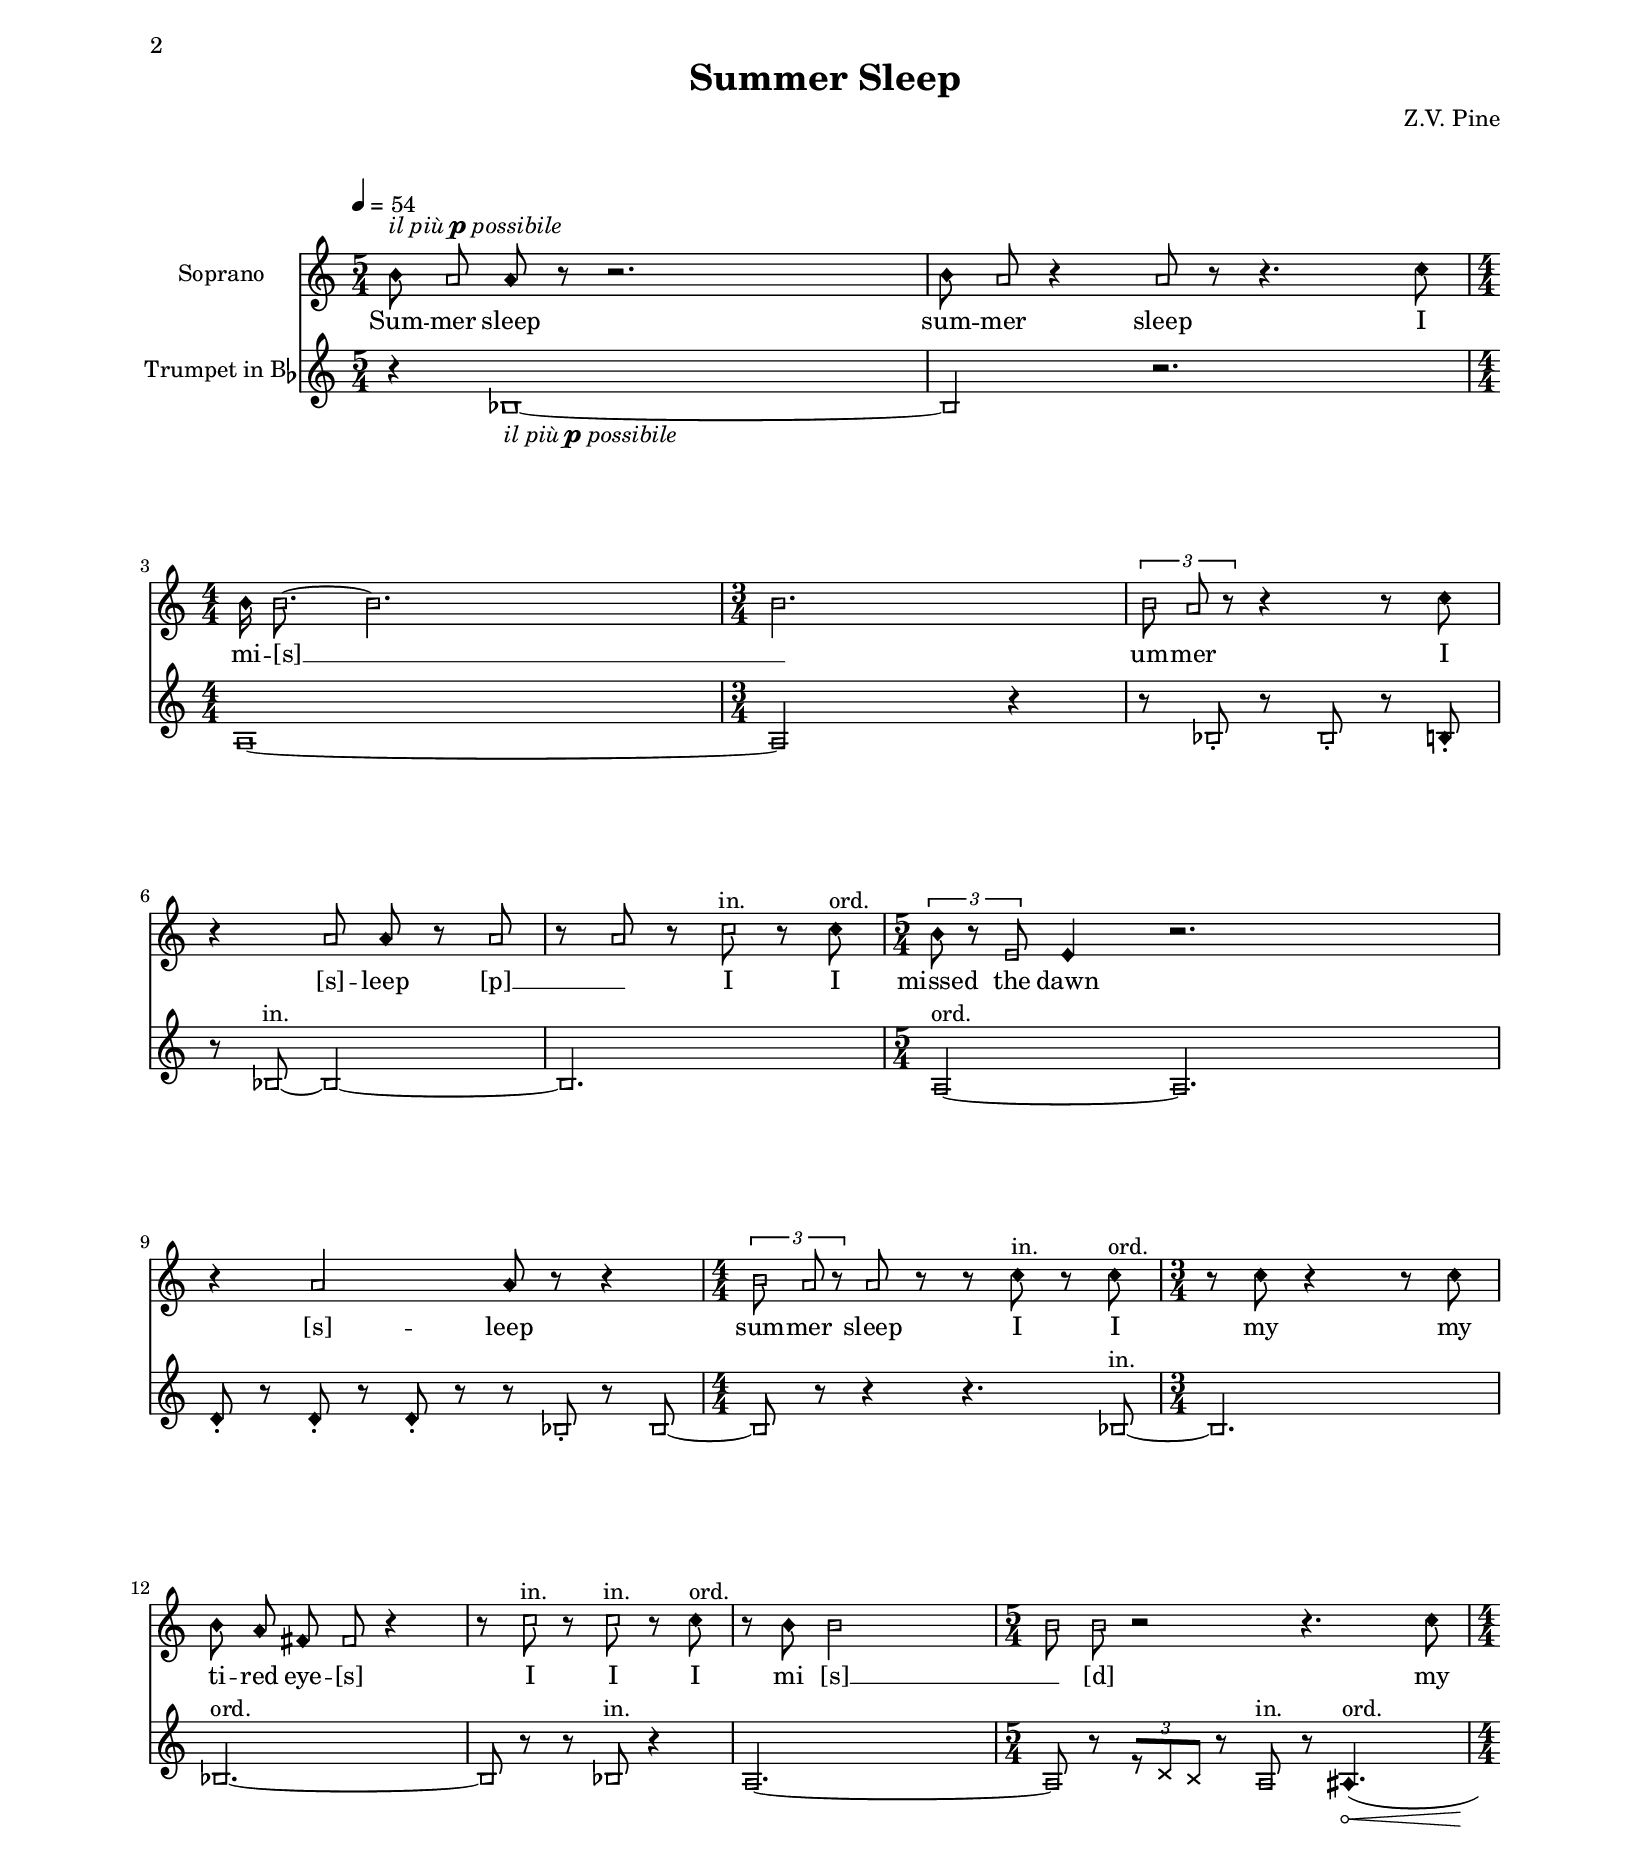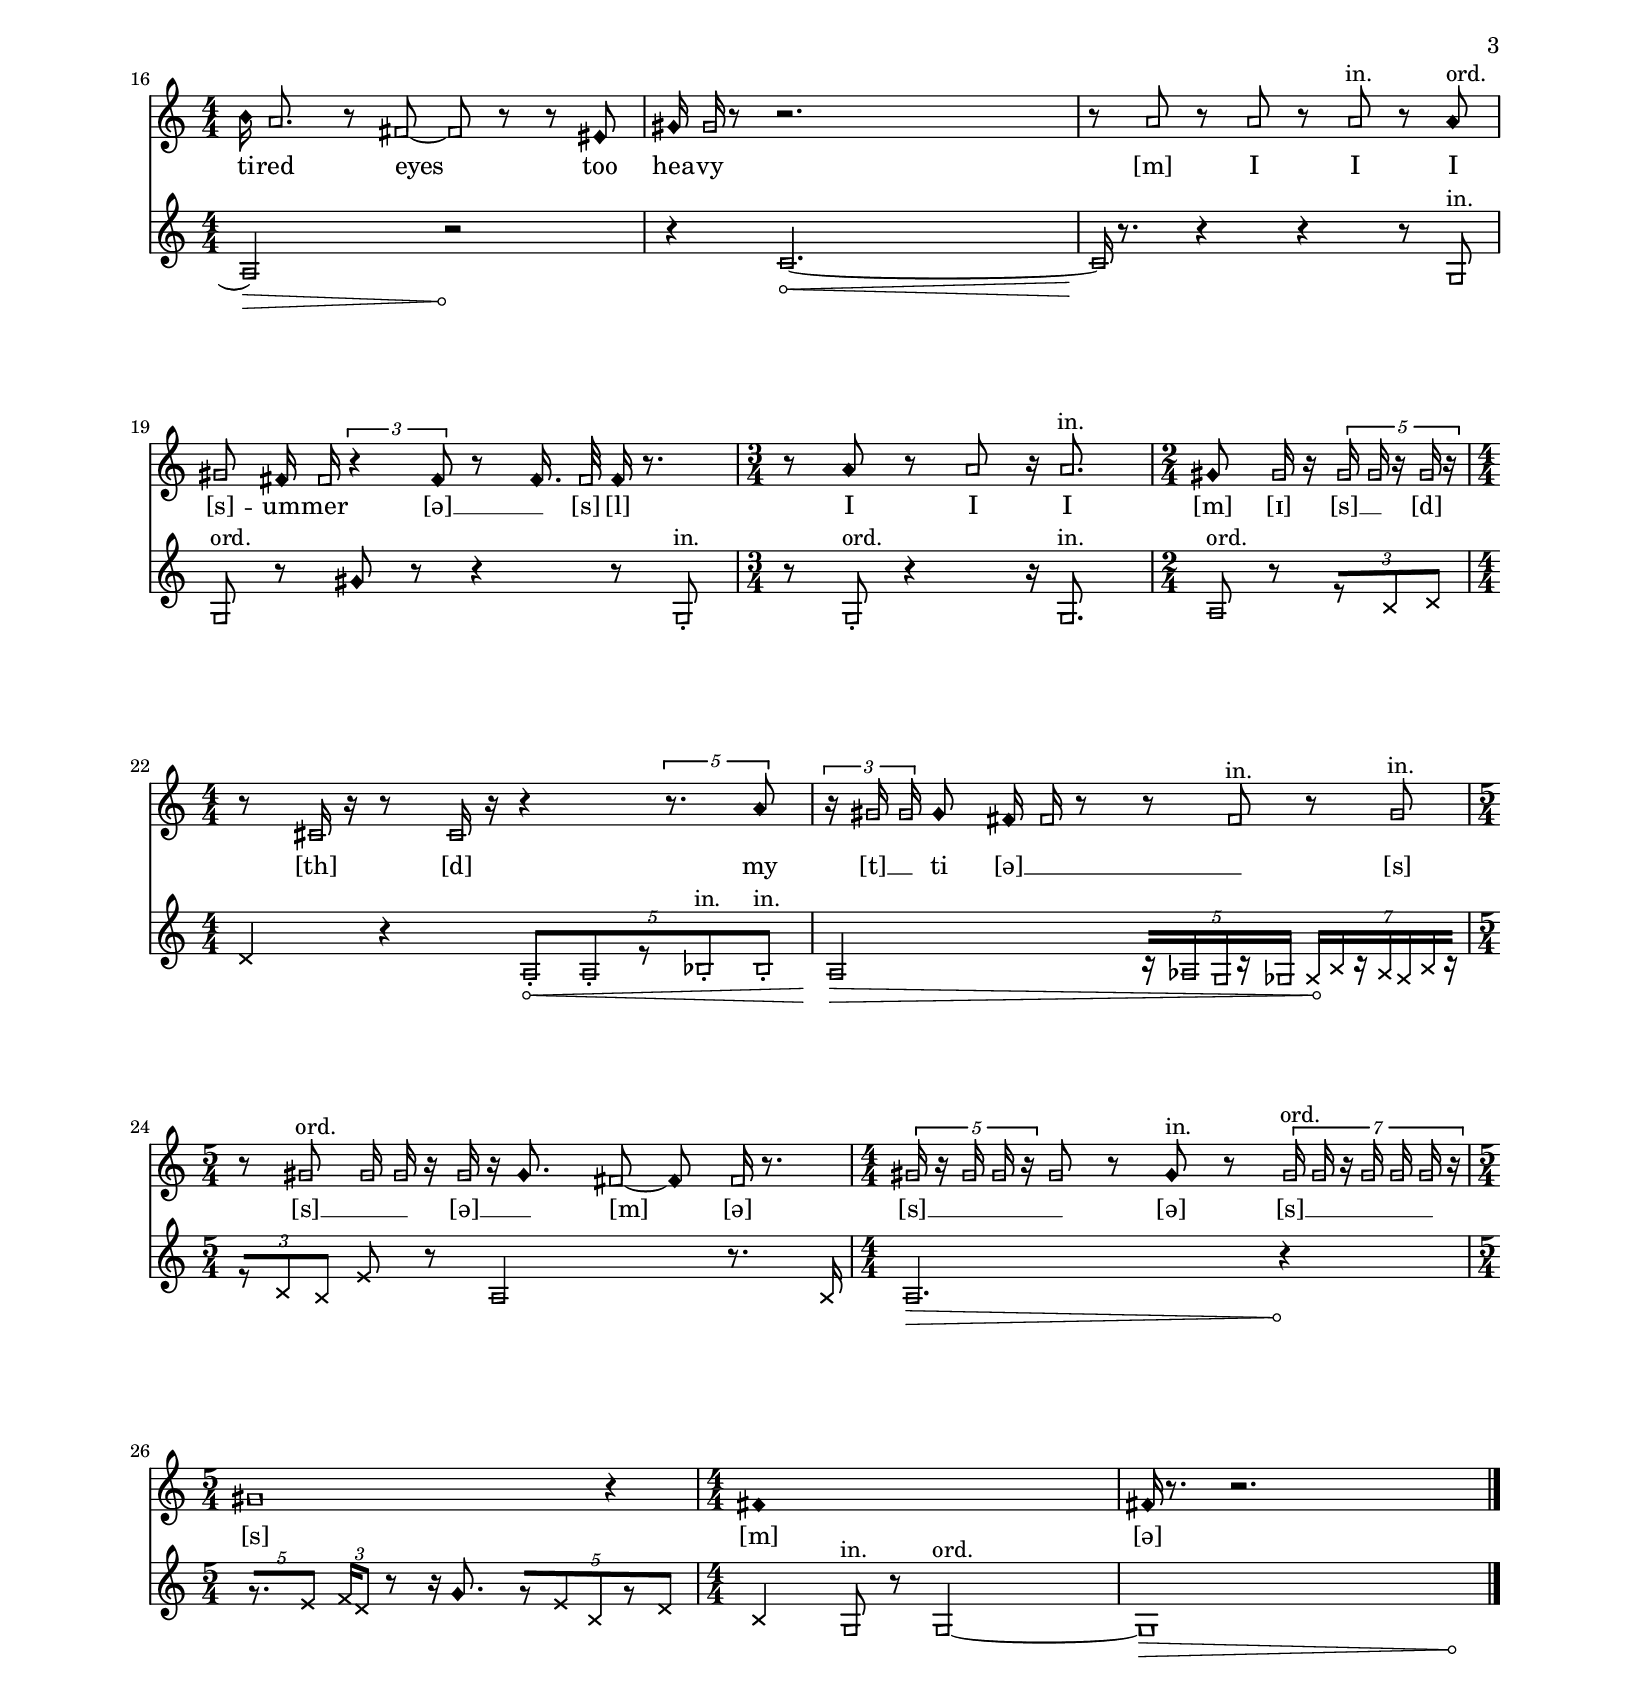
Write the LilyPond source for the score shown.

%summer.ly
%Created on 09 12, 2019 at 06:05

\version "2.19.83"
\include "./z/note.ily"
\version "2.18.2"
wholeFinesse =
  #'((moveto -0.7  0.54)
     (lineto -0.7 -0.52)
     (lineto  0.7 -0.52)
     (lineto  0.7  0.54)
     (lineto -0.7  0.54)
     (lineto -0.65  0.5 )
     (lineto  0.45  0.5 )
     (lineto  0.65 -0.48)
     (lineto -0.45 -0.48)
     (lineto -0.65 0.5  )
     (closepath)) 

halfFinesse =
  #'((moveto -0.6  0.52)
     (lineto -0.6 -0.50)
     (lineto  0.6 -0.50)
     (lineto  0.6  0.52)
     (lineto -0.6  0.52)
     (lineto -0.53  0.35)
     (lineto  0.53  0.49 )
     (lineto  0.53 -0.33)
     (lineto -0.53 -0.47)
     (lineto -0.53  0.35 )
     (closepath)) 

#(define (square-head grob)
   (let ((duration (ly:grob-property grob 'duration-log)))
     (if (>= duration 1)
         (grob-interpret-markup grob
                #{
                  \markup
                    \halign #-1.5
                    \override #'(filled . #t) \path #0.1  #halfFinesse
                 #})
         (grob-interpret-markup grob
                #{
                  \markup {
                    %\overlay { 
                      %\filled-box #'(-0.73 . 0.73) #'(-0.55 . 0.58) #0
                      %\transparent
                      %\with-color #white
                      \halign #-0.7
                      \override #'(filled . #t) \path #0.1  #wholeFinesse
                    %}
                  }
                 #}))))

square-old = \once \override NoteHead.stencil = #square-head
square = #(define-music-function (music)(ly:music?) #{
  \override NoteHead.stencil = #square-head
  $music
  \revert NoteHead.stencil
#})

\version "2.19.82"

half-harmonic = #(define-music-function
  (parser location mus)
  (ly:music?)
  #{
    \temporary \override NoteHead.style = #'harmonic-black
    #mus
    \revert NoteHead.style
  #})



square-trumpet = #(define-music-function (music)(ly:music?) #{
  \override NoteHead.stencil = #square-head
  \transpose c ces { $music }
  \revert NoteHead.stencil
#})

sopranoOne = \relative c'' {
  \autoBeamOff
  \half-harmonic {
    \time 5/4
    b8^\markup \italic { il più \dynamic p possibile } \square a a r8 r2. | %m1
    b8 \square a r4 \square a8 r r4. c8 | %m2
    \time 4/4
    b16 \square b8.~ \square b2. | %m3
    \time 3/4
    \square b2. | %m4
    \tuplet 3/2 \square { b8 a8 r} r4 r8 c8 | %m5
    r4 \square a8 a8 r8 \square a | %m6
    r8 \square a8 r8 \square c^"in." r8 c^"ord." | %m7
    \time 5/4 
    \tuplet 3/2 { b8 r8 \square e,8 } e4 r2. | %m8
    r4 \square a2 a8 r8 r4 | %m9
    \time 4/4
    \square { \tuplet 3/2 { b8 a r} a } r r c^"in." r c^"ord." | %m10
    \time 3/4 r8 c r4 r8 c | %m11
    b8 a fis \square fis r4 | %m12
    r8 \square c'^"in." r8 \square c^"in." r8 c^"ord." | %m13
    r8 b8 \square b2 | %m14
    \time 5/4
    \square { b8 b } r2 r4. c8 | %m15
    \time 4/4
    b16 \square a8. r8 \square { fis~ 8 } r8 r eis | %m16
    gis16 \square gis r8 r2. | %m17
  }
}

sopranoTwo = \relative c'' {
  \autoBeamOff
  \half-harmonic {
    r8 \square { a r a r a^"in." } r a^"ord." | %m18
    \square gis8 fis16 \square 16 \tuplet 3/2 { r4 8 } r8 16. \square 32 16 r8. | %m19
    \time 3/4
    r8 a r8 \square { 8 r16 8.^"in." } | %m20
    \time 2/4
    gis8 \square 16 r16 \tuplet 5/4 \square {16 16 r gis16 r } %21
    \time 4/4
    r8 \square { cis,16 r r8 16 r } r4 \tuplet 5/4 { r8. a'8 } | %m22
    \tuplet 3/2 \square {r16 gis gis} gis8 fis16 \square 16 r8 
      r \square 8^"in." r \square gis8^"in." | %23
    \time 5/4
    r8 \square {gis^"ord." 16 16 r gis16} 
      r16 gis8. \square fis8~ fis \square 16 r8. | %m24
    \time 4/4
    \tuplet 5/4 \square {gis16 r gis16 16 r} \square gis8 r gis^"in." r8
      \tuplet 7/4 \square {gis16^"ord." 16 r gis16 16 16 r} | %m25
    \time 5/4
    \square gis1 r4 | %m26
    \time 4/4
    fis1 | %m27
    fis16 r8. r2. | %m28
  }
}

wordsOne = \lyricmode {
  Sum -- mer sleep
  sum -- mer sleep I 
  mi -- [s] __ \skip 1
  um -- mer I
  [s] -- leep [p] __ \skip 1
   I I
  missed the dawn
  [s] -- leep
  sum -- mer sleep I I
  my my ti -- red eye -- [s]
  I I I mi [s] __ \skip 1
  [d] my
  ti -- red eyes too 
  hea -- vy
}
wordsTwo = \lyricmode {
  [m] I I I 
  [s] -- um -- mer [ə] __ \skip 1 [s] [l] 
  I I I [m] [ɪ] [s] __ \skip 1 [d]
  [th] [d] my
  [t] __ \skip 1 ti [ə] __ \skip 1 \skip 1 [s]
  [s] __ \skip 1 \skip 1 [ə] __ \skip 1 [m] [ə] 
  [s] __ \skip 1 \skip 1 \skip 1 [ə] [s] __ \skip 1 \skip 1 \skip 1 \skip 1
  [s]
  [m]
  [ə] 
}

trumpetOne = \relative c' {
  \time 5/4
  r4 \square-trumpet a1_\markup \italic {il più \dynamic p possibile}~ | 
  \square-trumpet a2 r2. |
  \time 4/4
  \square-trumpet gis1~ | %m3
  \time 3/4
  \square-trumpet gis2 r4 | %m4
  r8 \square-trumpet {a-. r a-. } r \half-harmonic a-. | %5
  r \square-trumpet a8^"in."~ \square-trumpet a2~ | %m6
  \square-trumpet a2. | %m7
  \time 5/4
  \square-trumpet gis2^"ord."~ \square-trumpet gis2. | %m8
  \half-harmonic { c8-. r c-. r c-. r } r8 \square-trumpet a-. r8 \square-trumpet a~ | %m9
  \time 4/4
  \square-trumpet a8 r8 r4 r4. \square-trumpet a8^"in."~ | %m10
  \time 3/4
  \square-trumpet a2. | %m11
  \square-trumpet a2.^"ord."~ | %12
  \square-trumpet a8 r8 r8 \square-trumpet a^"in." r4 | %m13
  \square-trumpet gis2.~ | %m14
  \time 5/4
  \square-trumpet gis8 r8 \tuplet 3/2 \clicks { r8[ b a]}
    r8 \square-trumpet gis8^"in." r8 \half-harmonic gis4.^"ord."\<( | %m15
  \square-trumpet gis2)\> r2\! | %m16
  r4 \square-trumpet b2.\<~ | %m17
}
trumpetTwo = {
  \square-trumpet b16\! r8. r4 r4 r8 \square-trumpet fis^"in." | %m18
  \square-trumpet fis8^"ord." r8 \half-harmonic fis'8 r8 r4 r8 \square-trumpet fis-.^"in." | %m19
  r8 \square-trumpet fis-.^"ord." r4 r16 \square-trumpet fis8.^"in." | %m20
  \time 2/4
  \square-trumpet gis8^"ord." r8 \tuplet 3/2 \clicks { r[ a b]} | %m21
  \time 4/4
  \clicks c'4 r4 \tuplet 5/4 \square-trumpet { gis8-.[\< gis-. r8 a-.^"in." a-.^"in."] } |
  \square-trumpet gis2\>
  \tuplet 5/4 \square-trumpet { r16[ g fis r f] } \tuplet 7/4 \clicks { f16[\! a r g f a r] } |
  \time 5/4
  \tuplet 3/2 \clicks { r8[ a g ] } \clicks d'8 r8 \square-trumpet gis2 r8. \clicks gis16
  \square-trumpet gis2.\> r4\! |
  \tuplet 5/4 { r8.[ \clicks d'8] } \tuplet 3/2 \clicks { e'16 c'8 } r8 
  r16 \half-harmonic f'8. \tuplet 5/4 \clicks { r8[ d' a r c'] } |
  \clicks a4 \square-trumpet { fis8^"in." r8 fis2^"ord."~ | 
  << fis1 {s2..\> s8\!}>> | }
}

trumpet = {
  \transpose bes c' {
    \trumpetOne
    \trumpetTwo
  }  
}
words = {
  \wordsOne
  \wordsTwo

}
soprano = {
  \sopranoOne
  \sopranoTwo
}

global = {
  \tempo 4 = 54
  \key c \major
  \override Hairpin.circled-tip = ##t
}

\bookpart {
  \header { 
    title = "Summer Sleep"
    subtitle = \markup { \null \lower #5 "Performance Notes" }}
  \score {
    \header {
      piece = \markup { \null \lower #5 \huge "Soprano"  }
    }
    \layout {
      indent = 0.5\in
      ragged-right = ##t
    }
    <<
      \new Staff {
        \omit Staff.Clef
        \omit Staff.TimeSignature
        \stopStaff
        \autoBeamOff
        \square { f'1 f'2 s4 f'8 f'16 }
        s1 s1_"toneless, little to no larnyx vibration"
      }
      \new Staff {
        \omit Staff.Clef
        \omit Staff.TimeSignature
        \stopStaff
        \autoBeamOff
        \half-harmonic { f'1 s2 f'4 f'8 f'16 } 
        s1 s1_"messa voce"
      }
      \new Staff {
        \omit Staff.Clef
        \omit Staff.TimeSignature
        \stopStaff
        \half-harmonic { s1_\markup { \italic { il più \dynamic p possibile } }
          s2 s4 s8 s16 }
        s1 s1_\markup { \left-column {
          { "always keep volume as quiet as possible" }
          \line {"some room for expression" } } }
      }
      \new Staff {
        \omit Staff.Clef
        \omit Staff.TimeSignature
        \stopStaff
        \half-harmonic { s1_\markup { [s], [ə], [ɪ], etc. }
          s2 s4 s8 s16 }
        s1 s1_\markup { "pronounce phoneme within brackets until change indicated" }
      }
    >>
  } 
  %\markup {
  %  \fill-line {
  %    \hspace #1
  %    \column {
  %      \line { \italic { il più \dynamic p possibile } }
  %    }
  %    \hspace #2
  %    \column {
  %      \line { O sacred feast }
  %    }
  %    \hspace #1
  %  }
  %}
  \score {
    \header {
      piece = \markup \huge { "Trumpet in " \concat { B \flat } }
    }
    \layout {
      indent = 0.5\in
      ragged-right = ##t
    }
    <<
      \new Staff {
        \omit Staff.Clef
        \omit Staff.TimeSignature
        \stopStaff
        \autoBeamOff
        \square { f'1 f'2 s4 f'8 f'16 }
        s1 s1_\markup { \left-column {
          { "air, no vibration of the lips" }
          \line { "pitch sounds semitone lower than written" } } }
      }
      \new Staff {
        \omit Staff.Clef
        \omit Staff.TimeSignature
        \stopStaff
        \autoBeamOff
        \half-harmonic { d'1 s2 d'4 d'8 d'16 } 
        s1 s1_\markup { \left-column {
          { "slight vibration of the lips" }
          \line { "pitch sounds wholetone lower than written" } } } 
      }
      \new Staff {
        \omit Staff.Clef
        \omit Staff.TimeSignature
        \stopStaff
        \autoBeamOff
        \clicks { s1 s2 d'4 d'8 d'16 }
        s1 s1_\markup { \left-column {
          { "valve noise" }
          \line { "not much louder than normal" } } } 
      }
      \new Staff {
        \omit Staff.Clef
        \omit Staff.TimeSignature
        \stopStaff
        \half-harmonic { s1_\markup { \italic { il più \dynamic p possibile } }
          s2 s4 s8 s16 }
        s1 s1_\markup { \left-column {
          { "always keep volume as quiet as possible" }
          \line {"some room for expression" }
          \line {"later dynamics always return to" \italic più \dynamic p } } }
      }
    >>
  }
}
\bookpart {
  \header {
    title = "Summer Sleep"
    subtitle = ""
    composer = "Z.V. Pine"
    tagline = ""
  }
  \score {
    \pointAndClickOff
    <<
      \new Staff \with {

        instrumentName = "Soprano"
        shortInstrumentName = ""
      }{
        \clef "treble"

        \global
        \new Voice = "soprano" {
          \soprano
        }
      }

      \new Lyrics \lyricsto "soprano" {
        \words
      }

      \new Staff \with {
        instrumentName = \markup { Trumpet in \concat { B \flat} }
        shortInstrumentName = ""
      }{
        \clef "treble"

        \global
        \trumpet
        \bar "|."
      }
    >>
  }
}
\layout {
  \context {
    \Score
    proportionalNotationDuration = #(ly:make-moment 1/16)
    \override Score.ScoreSpacingSpanner.strict-note-spacing = ##t
  }
  \context {
    \Staff
    \numericTimeSignature
  }
}

\paper {
  #(set! paper-alist (cons '("ipad pro" . (cons ( * 220 mm) ( * 305 mm))) paper-alist))
  #(set! paper-alist (cons '("montalvo" . (cons ( * 11  in) ( * 14  in))) paper-alist))
  #(set-paper-size "montalvo")
  
  indent = 1.0\in

  top-margin = 1.0\in
  left-margin = 1.0\in
  right-margin = 1.0\in
  bottom-margin = 1.0\in

  markup-system-spacing =
    #'((basic-distance    . 15)
       (minimum-distance  . 10)
       (padding           . 5 )
       (stretchability    . 1 ))

  system-system-spacing =
    #'((basic-distance    . 25)
       (minimum-distance  . 10)
       (padding           . 5 )
       (stretchability    . 10))
}
